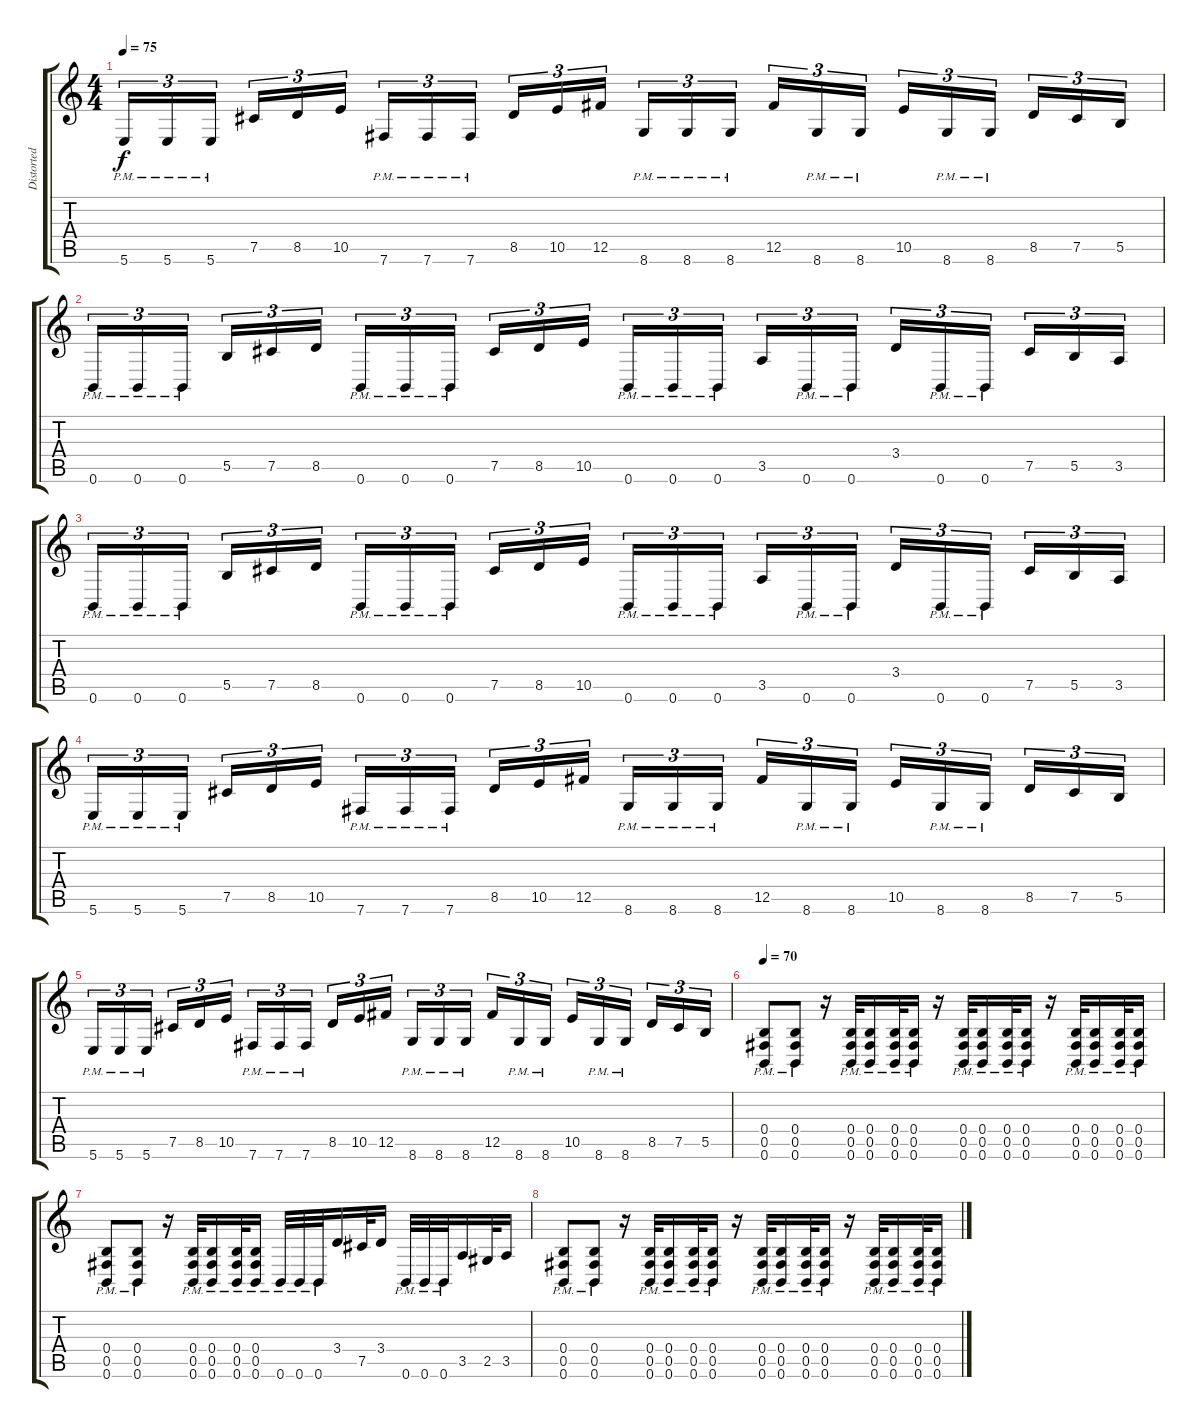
\track ("Distorted Right" "Distorted ") {instrument distortionguitar}
\staff {score tabs}
\tuning (Db4 Ab3 E3 B2 Gb2 B1) {hide}
\ts (4 4)
\tempo 75
\clef g2
\ks c
5.6{pm}.16{tu (3 2) dy f} 5.6{pm}.16{tu (3 2)} 5.6{pm}.16{tu (3 2)} 7.5.16{tu (3 2)} 8.5.16{tu (3 2)} 10.5.16{tu (3 2)} 7.6{pm}.16{tu (3 2)} 7.6{pm}.16{tu (3 2)} 7.6{pm}.16{tu (3 2)} 8.5.16{tu (3 2)} 10.5.16{tu (3 2)} 12.5.16{tu (3 2)} 8.6{pm}.16{tu (3 2)} 8.6{pm}.16{tu (3 2)} 8.6{pm}.16{tu (3 2)} 12.5.16{tu (3 2)} 8.6{pm}.16{tu (3 2)} 8.6{pm}.16{tu (3 2)} 10.5.16{tu (3 2)} 8.6{pm}.16{tu (3 2)} 8.6{pm}.16{tu (3 2)} 8.5.16{tu (3 2)} 7.5.16{tu (3 2)} 5.5.16{tu (3 2)} |
0.6{pm}.16{tu (3 2)} 0.6{pm}.16{tu (3 2)} 0.6{pm}.16{tu (3 2)} 5.5.16{tu (3 2)} 7.5.16{tu (3 2)} 8.5.16{tu (3 2)} 0.6{pm}.16{tu (3 2)} 0.6{pm}.16{tu (3 2)} 0.6{pm}.16{tu (3 2)} 7.5.16{tu (3 2)} 8.5.16{tu (3 2)} 10.5.16{tu (3 2)} 0.6{pm}.16{tu (3 2)} 0.6{pm}.16{tu (3 2)} 0.6{pm}.16{tu (3 2)} 3.5.16{tu (3 2)} 0.6{pm}.16{tu (3 2)} 0.6{pm}.16{tu (3 2)} 3.4.16{tu (3 2)} 0.6{pm}.16{tu (3 2)} 0.6{pm}.16{tu (3 2)} 7.5.16{tu (3 2)} 5.5.16{tu (3 2)} 3.5.16{tu (3 2)} |
0.6{pm}.16{tu (3 2)} 0.6{pm}.16{tu (3 2)} 0.6{pm}.16{tu (3 2)} 5.5.16{tu (3 2)} 7.5.16{tu (3 2)} 8.5.16{tu (3 2)} 0.6{pm}.16{tu (3 2)} 0.6{pm}.16{tu (3 2)} 0.6{pm}.16{tu (3 2)} 7.5.16{tu (3 2)} 8.5.16{tu (3 2)} 10.5.16{tu (3 2)} 0.6{pm}.16{tu (3 2)} 0.6{pm}.16{tu (3 2)} 0.6{pm}.16{tu (3 2)} 3.5.16{tu (3 2)} 0.6{pm}.16{tu (3 2)} 0.6{pm}.16{tu (3 2)} 3.4.16{tu (3 2)} 0.6{pm}.16{tu (3 2)} 0.6{pm}.16{tu (3 2)} 7.5.16{tu (3 2)} 5.5.16{tu (3 2)} 3.5.16{tu (3 2)} |
5.6{pm}.16{tu (3 2)} 5.6{pm}.16{tu (3 2)} 5.6{pm}.16{tu (3 2)} 7.5.16{tu (3 2)} 8.5.16{tu (3 2)} 10.5.16{tu (3 2)} 7.6{pm}.16{tu (3 2)} 7.6{pm}.16{tu (3 2)} 7.6{pm}.16{tu (3 2)} 8.5.16{tu (3 2)} 10.5.16{tu (3 2)} 12.5.16{tu (3 2)} 8.6{pm}.16{tu (3 2)} 8.6{pm}.16{tu (3 2)} 8.6{pm}.16{tu (3 2)} 12.5.16{tu (3 2)} 8.6{pm}.16{tu (3 2)} 8.6{pm}.16{tu (3 2)} 10.5.16{tu (3 2)} 8.6{pm}.16{tu (3 2)} 8.6{pm}.16{tu (3 2)} 8.5.16{tu (3 2)} 7.5.16{tu (3 2)} 5.5.16{tu (3 2)} |
5.6{pm}.16{tu (3 2)} 5.6{pm}.16{tu (3 2)} 5.6{pm}.16{tu (3 2)} 7.5.16{tu (3 2)} 8.5.16{tu (3 2)} 10.5.16{tu (3 2)} 7.6{pm}.16{tu (3 2)} 7.6{pm}.16{tu (3 2)} 7.6{pm}.16{tu (3 2)} 8.5.16{tu (3 2)} 10.5.16{tu (3 2)} 12.5.16{tu (3 2)} 8.6{pm}.16{tu (3 2)} 8.6{pm}.16{tu (3 2)} 8.6{pm}.16{tu (3 2)} 12.5.16{tu (3 2)} 8.6{pm}.16{tu (3 2)} 8.6{pm}.16{tu (3 2)} 10.5.16{tu (3 2)} 8.6{pm}.16{tu (3 2)} 8.6{pm}.16{tu (3 2)} 8.5.16{tu (3 2)} 7.5.16{tu (3 2)} 5.5.16{tu (3 2)} |
\tempo 70
(0.4{pm} 0.5{pm} 0.6{pm}).8 (0.4{pm} 0.5{pm} 0.6{pm}).8 r.16 (0.4{pm} 0.5{pm} 0.6{pm}).32 (0.4{pm} 0.5{pm} 0.6{pm}).16 (0.4{pm} 0.5{pm} 0.6{pm}).32 (0.4{pm} 0.5{pm} 0.6{pm}).16 r.16 (0.4{pm} 0.5{pm} 0.6{pm}).32 (0.4{pm} 0.5{pm} 0.6{pm}).16 (0.4{pm} 0.5{pm} 0.6{pm}).32 (0.4{pm} 0.5{pm} 0.6{pm}).16 r.16 (0.4{pm} 0.5{pm} 0.6{pm}).32 (0.4{pm} 0.5{pm} 0.6{pm}).16 (0.4{pm} 0.5{pm} 0.6{pm}).32 (0.4{pm} 0.5{pm} 0.6{pm}).16 |
(0.4{pm} 0.5{pm} 0.6{pm}).8 (0.4{pm} 0.5{pm} 0.6{pm}).8 r.16 (0.4{pm} 0.5{pm} 0.6{pm}).32 (0.4{pm} 0.5{pm} 0.6{pm}).16 (0.4{pm} 0.5{pm} 0.6{pm}).32 (0.4{pm} 0.5{pm} 0.6{pm}).16 0.6{pm}.32 0.6{pm}.32 0.6{pm}.32 3.4.16 7.5.32 3.4.16 0.6{pm}.32 0.6{pm}.32 0.6{pm}.32 3.5.16 2.5.32 3.5.16 |
(0.4{pm} 0.5{pm} 0.6{pm}).8 (0.4{pm} 0.5{pm} 0.6{pm}).8 r.16 (0.4{pm} 0.5{pm} 0.6{pm}).32 (0.4{pm} 0.5{pm} 0.6{pm}).16 (0.4{pm} 0.5{pm} 0.6{pm}).32 (0.4{pm} 0.5{pm} 0.6{pm}).16 r.16 (0.4{pm} 0.5{pm} 0.6{pm}).32 (0.4{pm} 0.5{pm} 0.6{pm}).16 (0.4{pm} 0.5{pm} 0.6{pm}).32 (0.4{pm} 0.5{pm} 0.6{pm}).16 r.16 (0.4{pm} 0.5{pm} 0.6{pm}).32 (0.4{pm} 0.5{pm} 0.6{pm}).16 (0.4{pm} 0.5{pm} 0.6{pm}).32 (0.4{pm} 0.5{pm} 0.6{pm}).16
